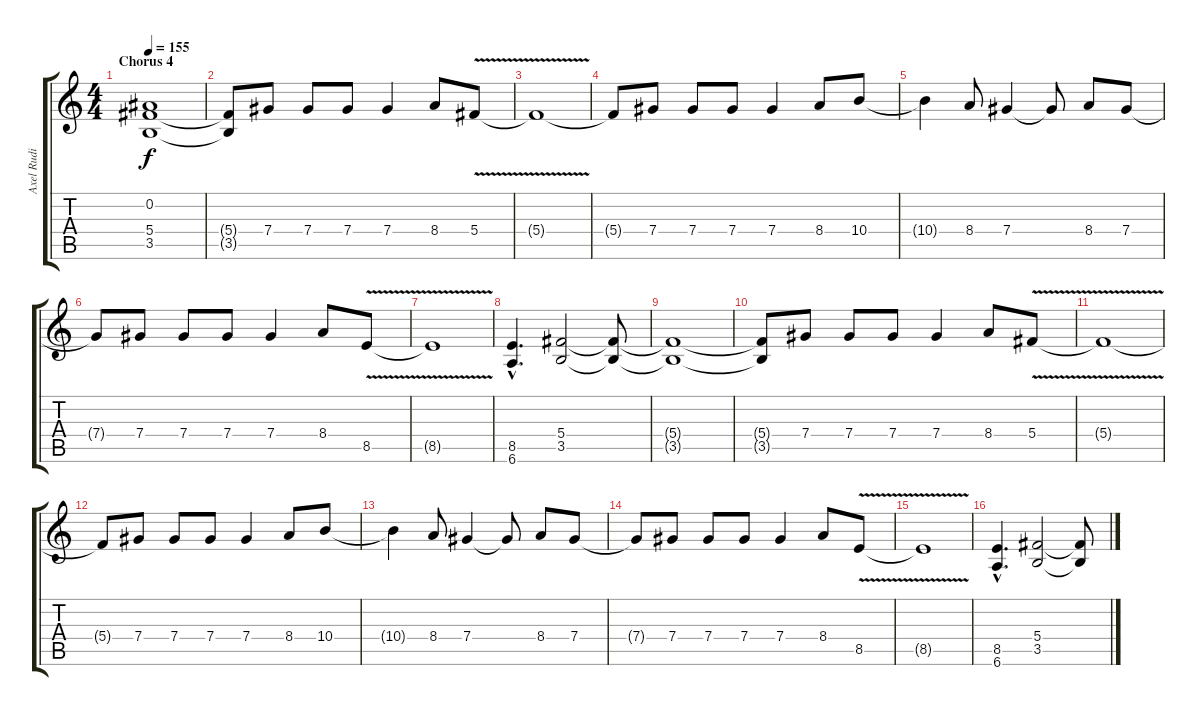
\track ("Axel Rudi Pell - Chitarra 1" "Axel Rudi ") {instrument distortionguitar}
\staff {score tabs}
\tuning (Eb4 Bb3 Gb3 Db3 Ab2 Eb2) {hide}
\ts (4 4)
\section ("" "Chorus 4")
\tempo 155
\clef g2
\ks c
(0.2 5.4{t} 3.5{t}).1{dy f} |
(5.4{t} 3.5{t}).8 7.4.8 7.4.8 7.4.8 7.4.4 8.4.8 5.4{v}.8 |
5.4{t}.1 |
5.4{t}.8 7.4.8 7.4.8 7.4.8 7.4.4 8.4.8 10.4.8 |
10.4{t}.4 8.4.8 7.4.4 7.4{t}.8 8.4.8 7.4.8 |
7.4{t}.8 7.4.8 7.4.8 7.4.8 7.4.4 8.4.8 8.5{v}.8 |
8.5{t}.1 |
(8.5{hac} 6.6{hac}).4{d} (5.4 3.5).2 (5.4{t} 3.5{t}).8 |
\section ("" "")
(5.4{t} 3.5{t}).1 |
(5.4{t} 3.5{t}).8 7.4.8 7.4.8 7.4.8 7.4.4 8.4.8 5.4{v}.8 |
5.4{t}.1 |
5.4{t}.8 7.4.8 7.4.8 7.4.8 7.4.4 8.4.8 10.4.8 |
10.4{t}.4 8.4.8 7.4.4 7.4{t}.8 8.4.8 7.4.8 |
7.4{t}.8 7.4.8 7.4.8 7.4.8 7.4.4 8.4.8 8.5{v}.8 |
8.5{t}.1 |
(8.5{hac} 6.6{hac}).4{d} (5.4 3.5).2 (5.4{t} 3.5{t}).8
